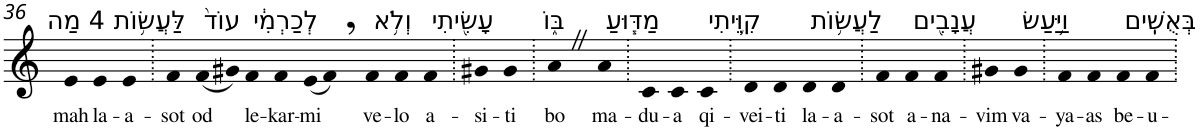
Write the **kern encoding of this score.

**kern	**text
*part1	*part1
*staff1	*staff1
*I"Piano	*
*I'Pno	*
!!LO:PB:g=z
*clefG2	*
*k[]	*
=36	=36
!LO:TX:a:t=4 מַה	!
!	!LO:LY:b
4e	mah
!LO:TX:a:t=לַּעֲשׂ֥וֹת	!
!	!LO:LY:b
4e	la-
!	!LO:LY:b
4e	-a-
=37.	=37.
!	!LO:LY:b
4f	-sot
!LO:TX:a:t=עוֹד֙	!
!	!LO:LY:b
(8f	od
8g#X)	.
!LO:TX:a:t=לְכַרְמִ֔י	!
!	!LO:LY:b
4f	le-
!	!LO:LY:b
4f	-kar-
!	!LO:LY:b
(8e	-mi
8f,)	.
!LO:TX:a:t=וְלֹ֥א	!
!	!LO:LY:b
4f	ve-
!	!LO:LY:b
4f	-lo
!LO:TX:a:t=עָשִׂ֖יתִי	!
!	!LO:LY:b
4f	a-
=38.	=38.
!	!LO:LY:b
4g#X	-si-
!	!LO:LY:b
4g#	-ti
=39.	=39.
!LO:TX:a:t=בּ֑וֹ	!
!	!LO:LY:b
4aZ	bo
!LO:TX:a:t=מַדּ֧וּעַ	!
!	!LO:LY:b
4a	ma-
=40.	=40.
!	!LO:LY:b
4c	-du-
!	!LO:LY:b
4c	-a
!LO:TX:a:t=קִוֵּ֛יתִי	!
!	!LO:LY:b
4c	qi-
=41.	=41.
!	!LO:LY:b
4d	-vei-
!	!LO:LY:b
4d	-ti
!LO:TX:a:t=לַעֲשׂ֥וֹת	!
!	!LO:LY:b
4d	la-
!	!LO:LY:b
4d	-a-
=42.	=42.
!	!LO:LY:b
4f	-sot
!LO:TX:a:t=עֲנָבִ֖ים	!
!	!LO:LY:b
4f	a-
!	!LO:LY:b
4f	-na-
=43.	=43.
!	!LO:LY:b
4g#X	-vim
!LO:TX:a:t=וַיַּ֥עַשׂ	!
!	!LO:LY:b
4g#	va-
=44.	=44.
!	!LO:LY:b
4f	-ya-
!	!LO:LY:b
4f	-as
!LO:TX:a:t=בְּאֻשִֽׁים	!
!	!LO:LY:b
4f	be-
!	!LO:LY:b
4f	-u-
=.	=.
*-	*-
